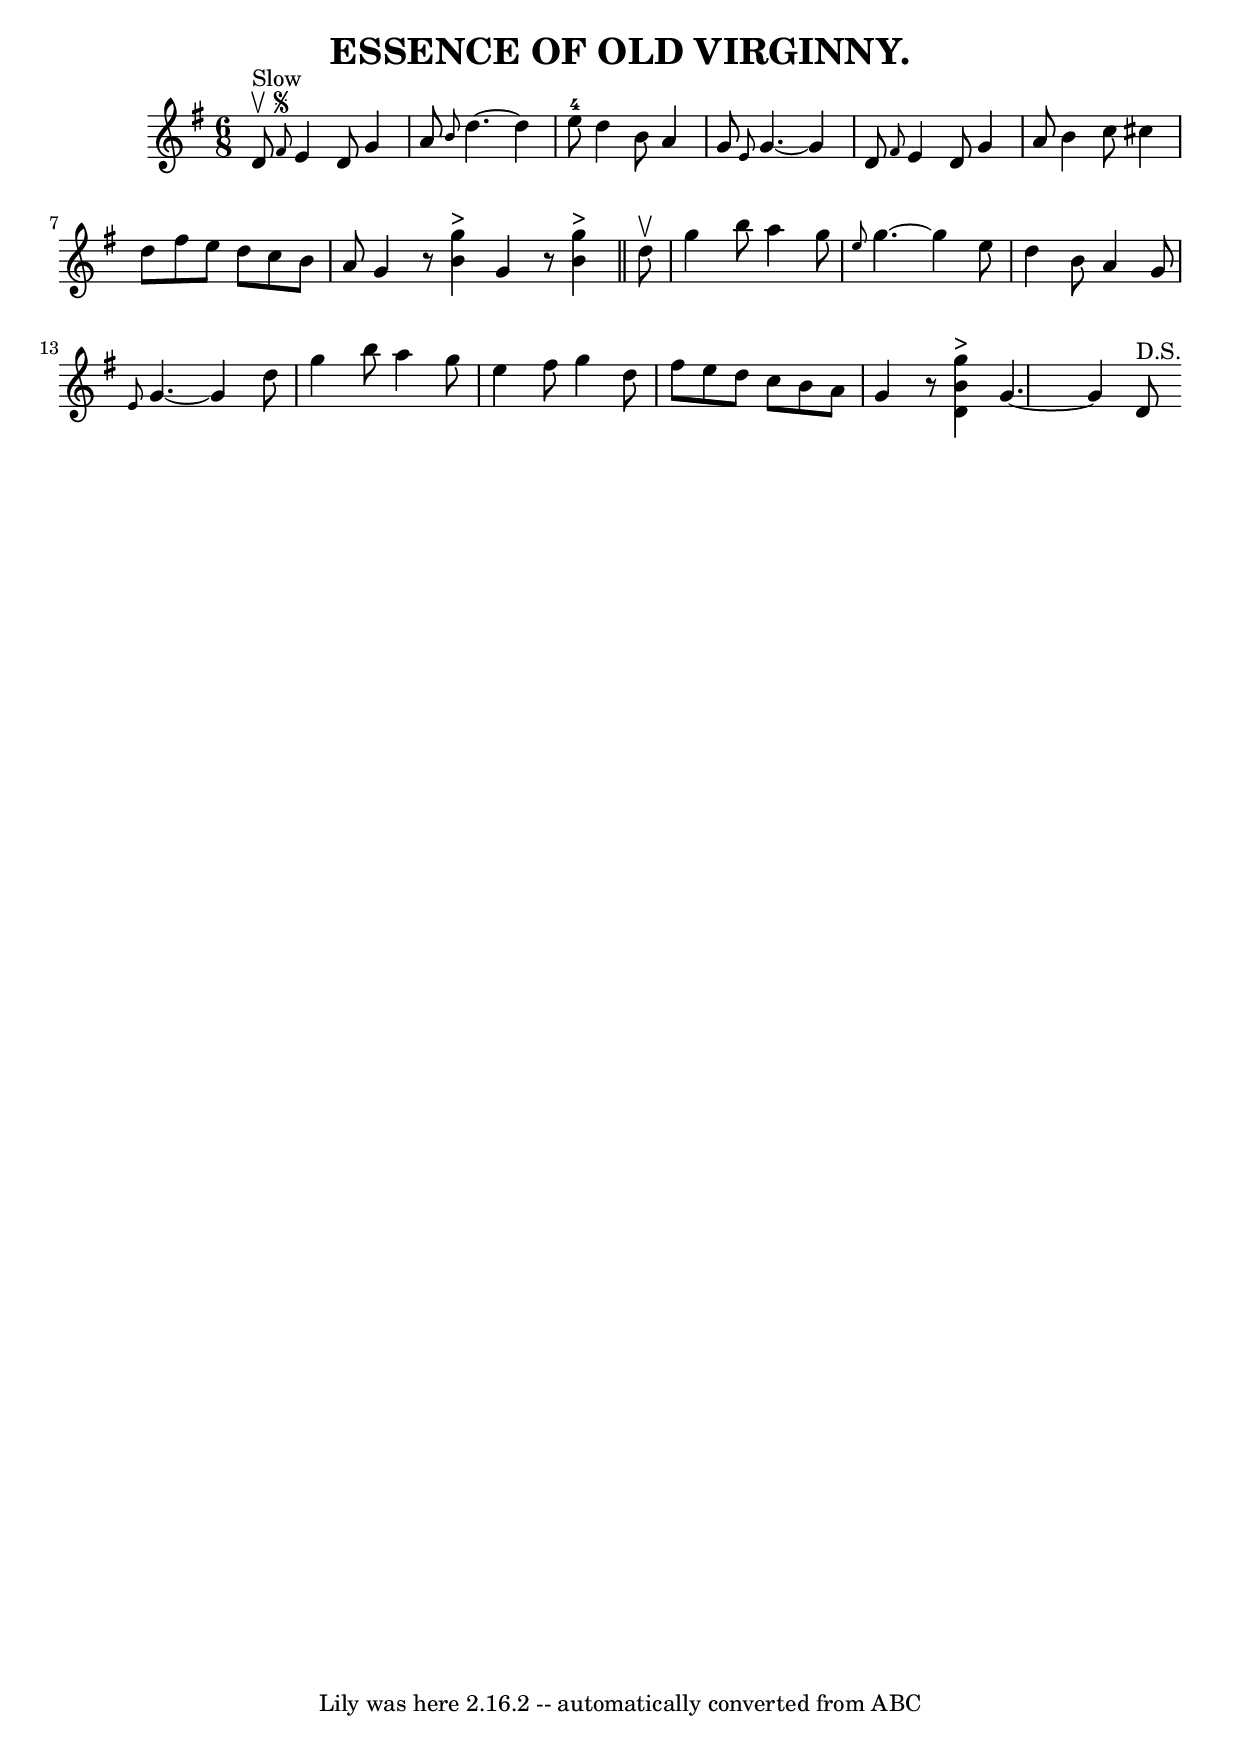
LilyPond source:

\version "2.16.2"
\include "Mammoth.ily"
\header {
  %% book = "Coles pg. 24.2"
  crossRefNumber = "18"
  footnotes = ""
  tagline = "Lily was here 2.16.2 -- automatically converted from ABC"
  title = "ESSENCE OF OLD VIRGINNY."

}
voicedefault =  {


  \time 6/8 
  \key g \major   d'8^"Slow"^\upbow    |
  \grace { fis'8 
	  ^\segno  	 } e'4 d'8 g'4 a'8   |
  \grace { b'8  
	 } d''4.   ~      d''4 e''8-4  |
  d''4 b'8 a'4 g'8  |
  \grace {    
    e'8     } g'4.   ~ g'4 d'8   |
  \grace { fis'8  
	 } e'4 d'8    g'4 a'8   |
  b'4 c''8 cis''4 d''8  |
  fis''8       e''8 d''8 c''8 b'8 a'8   |
  g'4    r8   << g''4^">" b'4  	       >> \bar ":|" g'4    r8   << g''4^">" b'4   >> \bar "||" d''8^\upbow  |
  g''4 b''8 a''4 g''8  |
  \grace { e''8  
	 }      g''4.   ~ g''4 e''8   |
  d''4 b'8 a'4 g'8  |
  
  \grace { e'8   	 } g'4.   ~ g'4 d''8   |
  g''4 b''8 a''4    g''8   |
  e''4 fis''8 g''4 d''8  |
  fis''8 e''8      d''8 c''8 b'8 a'8   |
  g'4    r8   << g''4^">" b'4 d'4  	       >> \bar ":|" g'4.   ~ g'4 d'8^"D.S."   \bar "| |"   

}

\score{
  <<

    \context Staff="default"
    {
      \voicedefault 
      
    }

  >>
  \layout {
    
  }
  \midi {
  }

}
